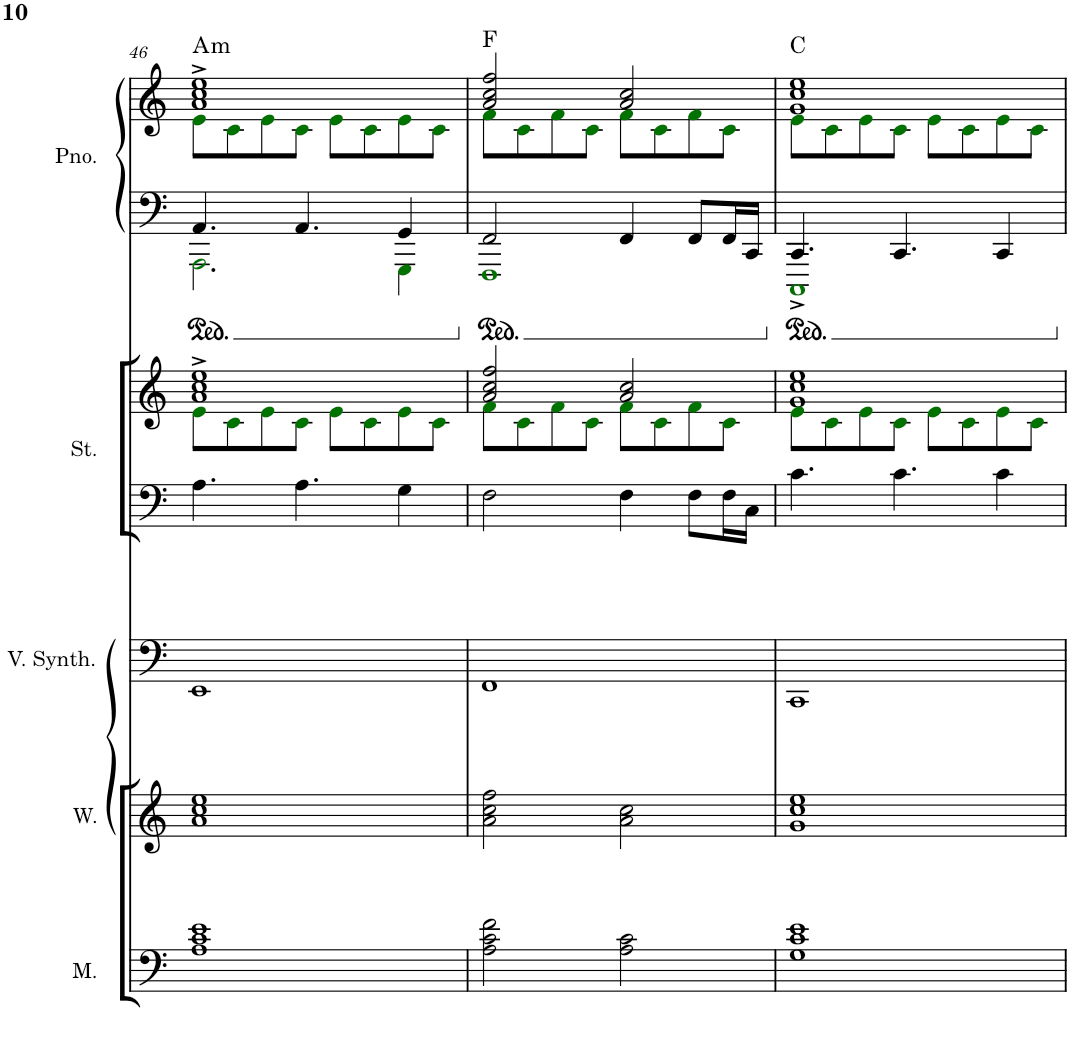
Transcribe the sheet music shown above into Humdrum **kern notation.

**kern	**kern	**kern	**kern	**kern	**kern	**kern	**harte
*part5	*part4	*part3	*part2	*part2	*part1	*part1	*part1
*staff7	*staff6	*staff5	*staff4	*staff3	*staff2	*staff1	*
*I"Men	*I"Women	*I"Vox Synthesizer 2	*I"Strings	*	*I"Piano	*	*
*I'M.	*I'W.	*I'V. Synth.	*I'St.	*	*I'Pno.	*	*
!!LO:PB:g=z
*clefF4	*clefG2	*clefF4	*clefF4	*clefG2	*clefF4	*clefG2	*
*k[]	*k[]	*k[]	*k[]	*k[]	*k[]	*k[]	*
*M4/4	*M4/4	*M4/4	*M4/4	*M4/4	*M4/4	*M4/4	*
=46	=46	=46	=46	=46	=46	=46	=46
*	*	*	*	*^	*^	*^	*
!	!	!	!	!	!	!	!	!	!	!LO:H:kt=m
1A 1c 1e	1a 1cc 1ee	1EE	4.A\	1a^ 1cc^ 1ee^	8ei\L	4.AA/	2.AAA^i\	1a^ 1cc^ 1ee^	8ei\L	A:min
.	.	.	.	.	8ci\	.	.	.	8ci\	.
.	.	.	.	.	8ei\	.	.	.	8ei\	.
.	.	.	4.A\	.	8ci\J	4.AA/	.	.	8ci\J	.
.	.	.	.	.	8ei\L	.	.	.	8ei\L	.
.	.	.	.	.	8ci\	.	.	.	8ci\	.
.	.	.	4G\	.	8ei\	4GG^/	4GGG^i\	.	8ei\	.
.	.	.	.	.	8ci\J	.	.	.	8ci\J	.
=47	=47	=47	=47	=47	=47	=47	=47	=47	=47	=47
2A\ 2c\ 2f\	2a\ 2cc\ 2ff\	1FF	2F\	2a/^ 2cc/^ 2ff/^	8fi\L	2FF/	1FFF^i	2a/^ 2cc/^ 2ff/^	8fi\L	F:maj
.	.	.	.	.	8ci\	.	.	.	8ci\	.
.	.	.	.	.	8fi\	.	.	.	8fi\	.
.	.	.	.	.	8ci\J	.	.	.	8ci\J	.
2A\ 2c\	2a\ 2cc\	.	4F\	2a/^ 2cc/^	8fi\L	4FF/	.	2a/^ 2cc/^	8fi\L	.
.	.	.	.	.	8ci\	.	.	.	8ci\	.
.	.	.	8F\L	.	8fi\	8FF/L	.	.	8fi\	.
.	.	.	16F\L	.	8ci\J	16FF/L	.	.	8ci\J	.
.	.	.	16C\JJ	.	.	16CC/JJ	.	.	.	.
=48	=48	=48	=48	=48	=48	=48	=48	=48	=48	=48
1G 1c 1e	1g 1cc 1ee	1CC	4.c\	1g^ 1cc^ 1ee^	8ei\L	4.CC/	1CCC^i	1g^ 1cc^ 1ee^	8ei\L	C:maj
.	.	.	.	.	8ci\	.	.	.	8ci\	.
.	.	.	.	.	8ei\	.	.	.	8ei\	.
.	.	.	4.c\	.	8ci\J	4.CC^/	.	.	8ci\J	.
.	.	.	.	.	8ei\L	.	.	.	8ei\L	.
.	.	.	.	.	8ci\	.	.	.	8ci\	.
.	.	.	4c\	.	8ei\	4CC^/	.	.	8ei\	.
.	.	.	.	.	8ci\J	.	.	.	8ci\J	.
*	*	*	*	*v	*v	*	*	*	*	*
*	*	*	*	*	*v	*v	*	*	*
*	*	*	*	*	*	*v	*v	*
=	=	=	=	=	=	=	=
*-	*-	*-	*-	*-	*-	*-	*-
